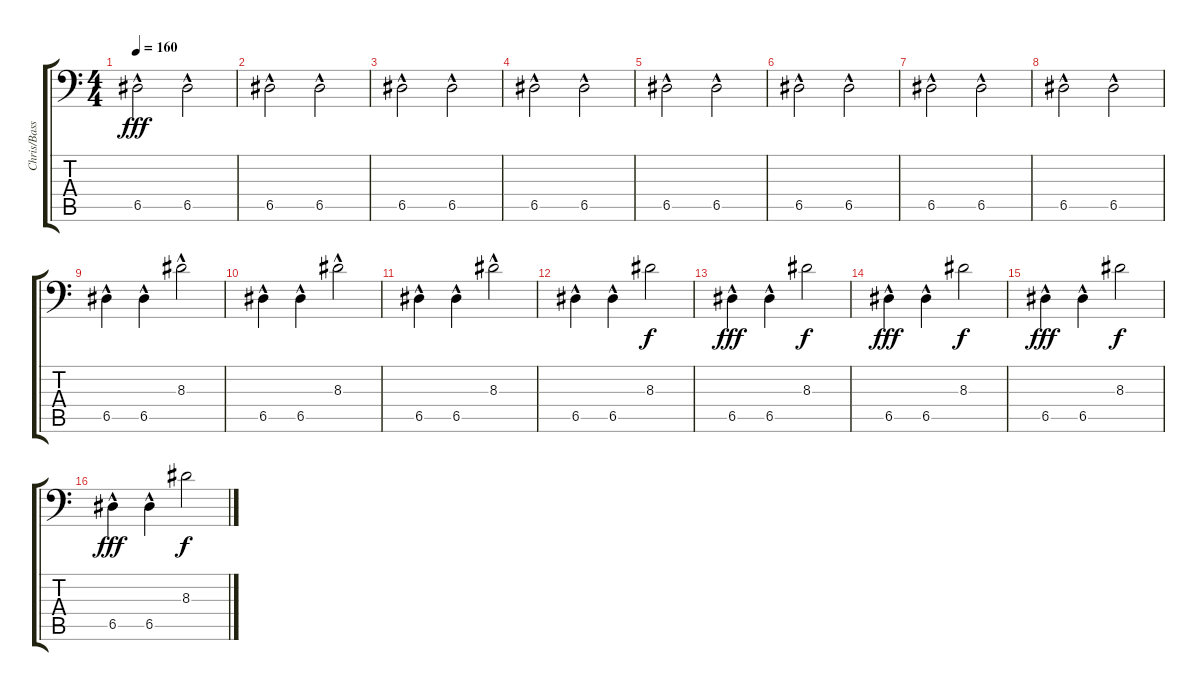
\track ("Chris/Bass" "Chris/Bass") {instrument electricbassfinger}
\staff {score tabs}
\tuning (E3 B2 G2 D2 A1 E1) {hide}
\ts (4 4)
\tempo 160
\clef f4
\ks c
6.5{hac}.2{dy fff} 6.5{hac}.2 |
6.5{hac}.2 6.5{hac}.2 |
6.5{hac}.2 6.5{hac}.2 |
6.5{hac}.2 6.5{hac}.2 |
6.5{hac}.2 6.5{hac}.2 |
6.5{hac}.2 6.5{hac}.2 |
6.5{hac}.2 6.5{hac}.2 |
6.5{hac}.2 6.5{hac}.2 |
6.5{hac}.4 6.5{hac}.4 8.3{hac}.2 |
6.5{hac}.4 6.5{hac}.4 8.3{hac}.2 |
6.5{hac}.4 6.5{hac}.4 8.3{hac}.2 |
6.5{hac}.4 6.5{hac}.4 8.3.2{dy f} |
6.5{hac}.4{dy fff} 6.5{hac}.4 8.3.2{dy f} |
6.5{hac}.4{dy fff} 6.5{hac}.4 8.3.2{dy f} |
6.5{hac}.4{dy fff} 6.5{hac}.4 8.3.2{dy f} |
6.5{hac}.4{dy fff} 6.5{hac}.4 8.3.2{dy f}
